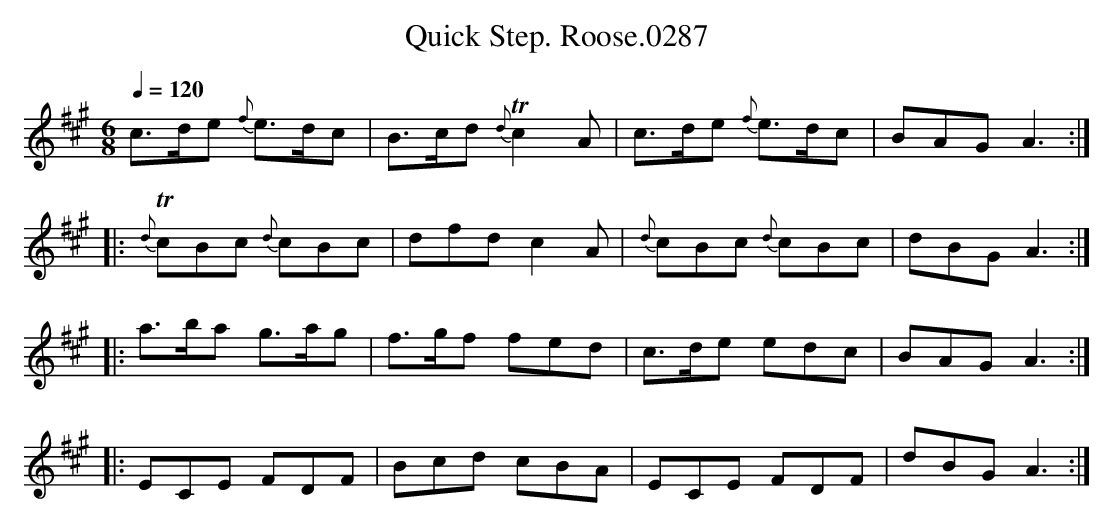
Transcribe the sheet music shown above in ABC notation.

X:1
T:Quick Step. Roose.0287
M:6/8
L:1/8
Q:1/4=120
K:A clef=treble
c>de {f}e>dc|B>cd {d}!trill!c2A|c>de {f}e>dc|BAG A3:|
|:{d}!trill!cBc {d}cBc|dfd c2A|{d}cBc {d}cBc|dBG A3:|
|:a>ba g>ag|f>gf fed|c>de edc|BAG A3:|
|:ECE FDF|Bcd cBA|ECE FDF|dBG A3:|
